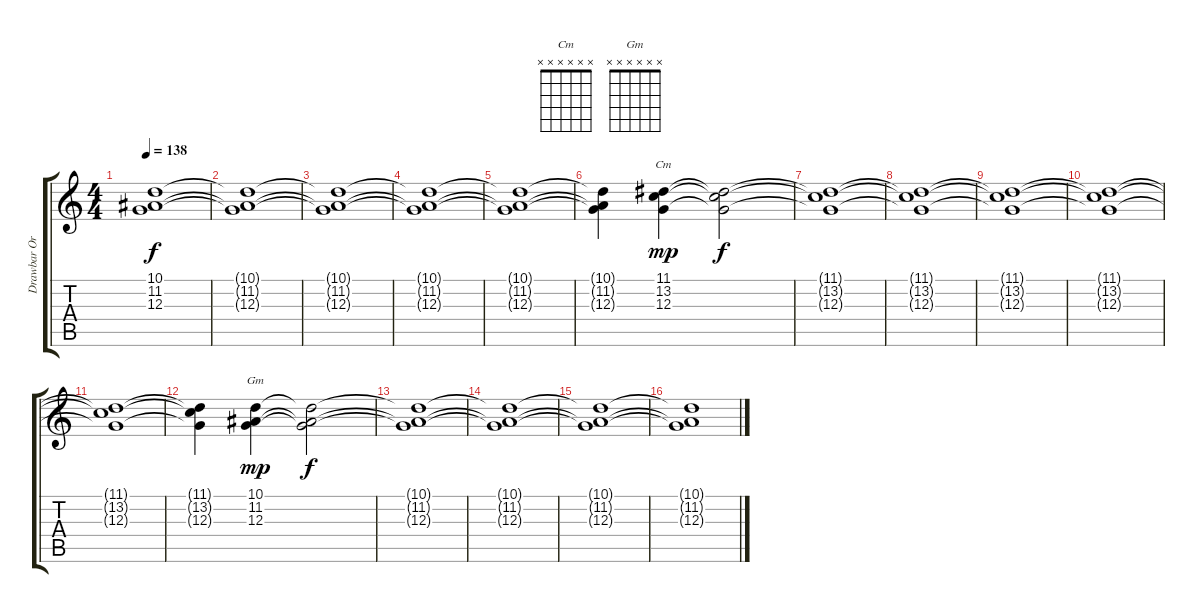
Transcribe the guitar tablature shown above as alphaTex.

\track ("Drawbar Organ" "Drawbar Or") {instrument drawbarorgan}
\staff {score tabs}
\tuning (E4 B3 G3 D3 A2 E2) {hide}
\chord ("Cm" x x x x x x)
\chord ("Gm" x x x x x x)
\ts (4 4)
\tempo 138
\clef g2
\ks c
(10.1{t} 11.2{t} 12.3{t}).1{dy f} |
(10.1{t} 11.2{t} 12.3{t}).1 |
(10.1{t} 11.2{t} 12.3{t}).1 |
(10.1{t} 11.2{t} 12.3{t}).1 |
(10.1{t} 11.2{t} 12.3{t}).1 |
(10.1{t} 11.2{t} 12.3{t}).4 (11.1 13.2 12.3).4{ch "Cm" dy mp} (11.1{t} 13.2{t} 12.3{t}).2{dy f} |
(11.1{t} 13.2{t} 12.3{t}).1 |
(11.1{t} 13.2{t} 12.3{t}).1 |
(11.1{t} 13.2{t} 12.3{t}).1 |
(11.1{t} 13.2{t} 12.3{t}).1 |
(11.1{t} 13.2{t} 12.3{t}).1 |
(11.1{t} 13.2{t} 12.3{t}).4 (10.1 11.2 12.3).4{ch "Gm" dy mp} (10.1{t} 11.2{t} 12.3{t}).2{dy f} |
(10.1{t} 11.2{t} 12.3{t}).1 |
(10.1{t} 11.2{t} 12.3{t}).1 |
(10.1{t} 11.2{t} 12.3{t}).1 |
(10.1{t} 11.2{t} 12.3{t}).1
